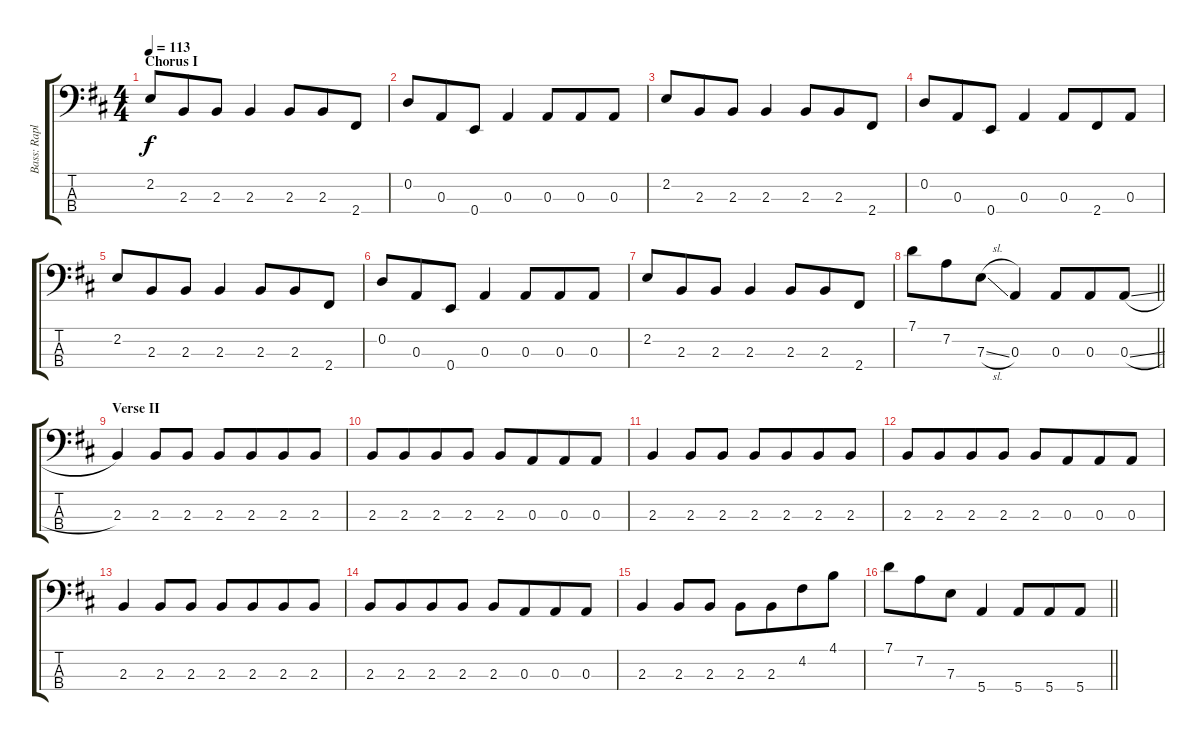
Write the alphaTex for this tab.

\track ("Bass: Raplh" "Bass: Rapl") {instrument electricbassfinger}
\staff {score tabs}
\tuning (G2 D2 A1 E1) {hide}
\ts (4 4)
\section ("" "Chorus I")
\tempo 113
\clef f4
\ks d
2.2.8{dy f} 2.3.8{beam merge} 2.3.8 2.3.4 2.3.8{beam merge} 2.3.8 2.4.8 |
0.2.8 0.3.8{beam merge} 0.4.8 0.3.4 0.3.8{beam merge} 0.3.8 0.3.8 |
2.2.8 2.3.8{beam merge} 2.3.8 2.3.4 2.3.8{beam merge} 2.3.8 2.4.8 |
0.2.8 0.3.8{beam merge} 0.4.8 0.3.4 0.3.8{beam merge} 2.4.8 0.3.8 |
2.2.8 2.3.8{beam merge} 2.3.8 2.3.4 2.3.8{beam merge} 2.3.8 2.4.8 |
0.2.8 0.3.8{beam merge} 0.4.8 0.3.4 0.3.8{beam merge} 0.3.8 0.3.8 |
2.2.8 2.3.8{beam merge} 2.3.8 2.3.4 2.3.8{beam merge} 2.3.8 2.4.8 |
\barLineRight lightlight
7.1.8 7.2.8{beam merge} 7.3{sl}.8 0.3.4 0.3.8{beam merge} 0.3.8 0.3{sl}.8 |
\section ("" "Verse II")
2.3.4 2.3.8 2.3.8 2.3.8 2.3.8{beam merge} 2.3.8 2.3.8 |
2.3.8 2.3.8{beam merge} 2.3.8 2.3.8 2.3.8 0.3.8{beam merge} 0.3.8 0.3.8 |
2.3.4 2.3.8 2.3.8 2.3.8 2.3.8{beam merge} 2.3.8 2.3.8 |
2.3.8 2.3.8{beam merge} 2.3.8 2.3.8 2.3.8 0.3.8{beam merge} 0.3.8 0.3.8 |
2.3.4 2.3.8 2.3.8 2.3.8 2.3.8{beam merge} 2.3.8 2.3.8 |
2.3.8 2.3.8{beam merge} 2.3.8 2.3.8 2.3.8 0.3.8{beam merge} 0.3.8 0.3.8 |
2.3.4 2.3.8 2.3.8 2.3.8 2.3.8{beam merge} 4.2.8 4.1.8 |
\barLineRight lightlight
7.1.8 7.2.8{beam merge} 7.3.8 5.4.4 5.4.8{beam merge} 5.4.8 5.4.8
